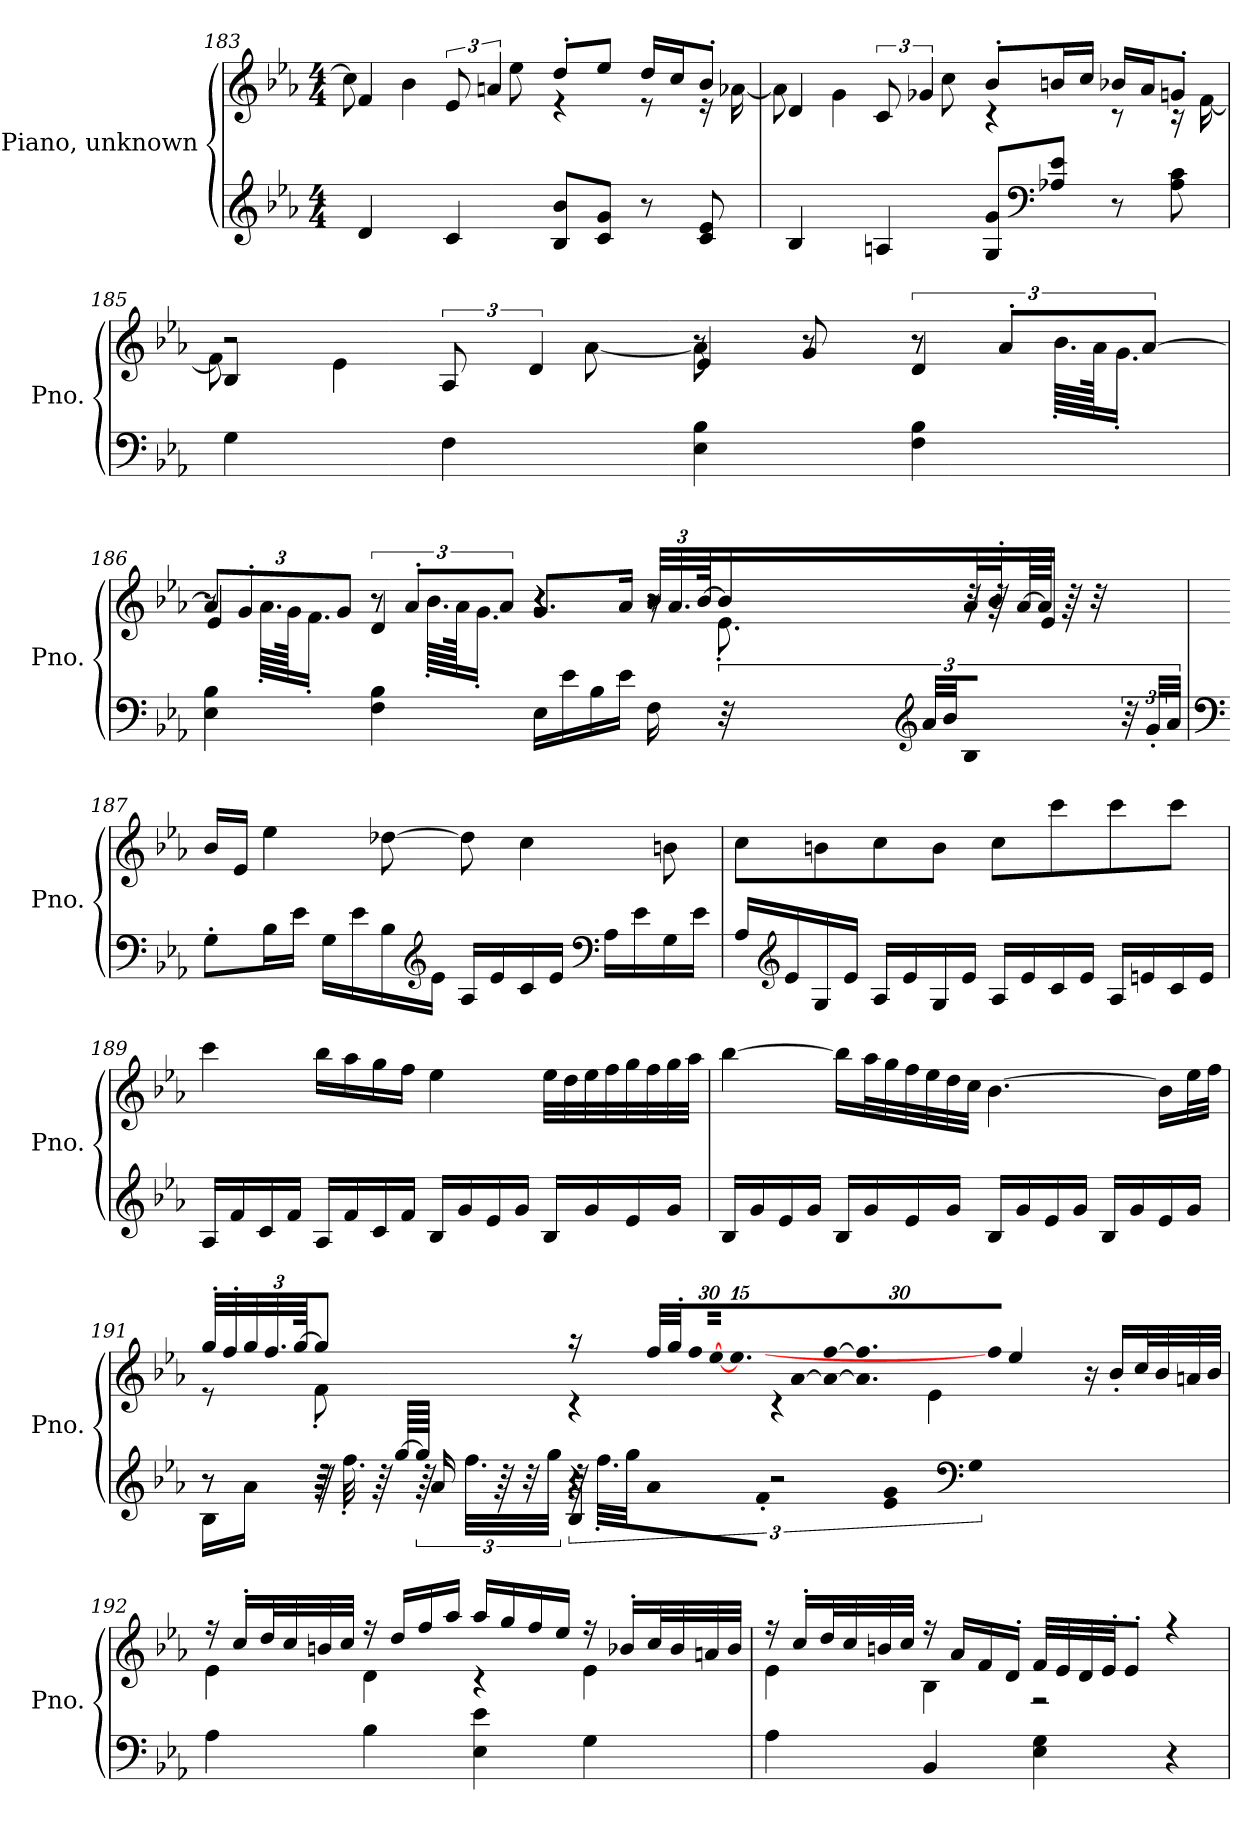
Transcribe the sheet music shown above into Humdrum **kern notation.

**kern	**kern
*part1	*part1
*staff2	*staff1
*I"Piano, unknown	*
*I'Pno.	*
!!LO:PB:g=z
*clefG2	*clefG2
*k[b-e-a-]	*k[b-e-a-]
*M4/4	*M4/4
=183	=183
*	*^
4d/	4f/	8cc\]
.	.	4b-\
4c/	12e-/	.
.	6an/	.
.	.	8ee-\
8B-/ 8b-/L	8dd'/L	4r
8c/ 8g/J	8ee-/J	.
8r	16dd/LL	8r
.	16cc/J	.
8c/ 8e-/	8b-'/J	16r
.	.	[16a-X\
=184	=184	=184
4B-/	4d/	8a-\]
.	.	4g\
4An/	12c/	.
.	6g-X/	.
.	.	8cc\
8G/ 8g/L	8b-'/L	4r
*clefF4	*	*
8A-X/ 8e-/J	16bn/L	.
.	16cc/JJ	.
8r	16b-X/LL	8r
.	16a-/J	.
8A-\ 8c\	8gn'/J	16r
.	.	[16f\
!!LO:LB:g=z
=185	=185	=185
*	*	*^
4G\	4B-/	8f\]	2r
.	.	4e-\	.
4F\	12A-/	.	.
.	6d/	.	.
.	.	[8a-\	.
4E-\ 4B-\	8r	8a-\]	4e-/
.	8g/	8r	.
4F\ 4B-\	12r	8r	4d/
.	12a-'/L	.	.
.	.	64.b-'\LLLL	.
.	.	128a-\JJK	.
.	.	16.g'\JJ	.
.	[12a-/J	.	.
!!LO:LB:g=z	!!	!!
=186	=186	=186	=186
*	*Xbrackettup	*	*
4E-\ 4B-\	12a-/L]	8r	4e-/
.	12g'/	.	.
.	.	64.a-'\LLLL	.
.	.	128g\JJK	.
.	.	16.f'\JJ	.
.	12g/J	.	.
*	*brackettup	*	*
4F\ 4B-\	12r	8r	4d/
.	12a-'/L	.	.
.	.	64.b-'\LLLL	.
.	.	128a-\JJK	.
.	.	16.g'\JJ	.
.	12a-/J	.	.
16E-\LL	8.g/L	4r	4r
16e-\	.	.	.
16B-\	.	.	.
16e-\JJ	16a-/Jk	.	.
*	*Xbrackettup	*	*
16F\	48b-/LLL	16r	8r
.	48.a-/	.	.
.	[96b-/JK	.	.
48r	16b-/]	8.e-'\	.
*clefG2	*	*	*
48a-/LLL	.	.	.
48b-/J	.	.	.
16B-/JJ	32a-/L	.	32r
.	32b-'/J	.	64r
.	.	.	[64a-/LLLL
48r	16e-/JJ	.	64a-/JJJJ]
.	.	.	64r
48g'/LLL	.	.	.
.	.	.	32r
48a-/JJJ	.	.	.
*	*v	*v	*v
!!LO:LB:g=z
=187	=187
*clefF4	*
8G'\L	16b-/LL
.	16e-/JJ
16B-\L	4ee-\
16e-\JJ	.
16G\LL	.
16e-\	.
16B-\	[8dd-X\
*clefG2	*
16e-\JJ	.
16A-/LL	8dd-\]
16e-/	.
16c/	4cc\
16e-/JJ	.
*clefF4	*
16A-\LL	.
16e-\	.
16G\	8bn\
16e-\JJ	.
=188	=188
16A-/LL	8cc\L
*clefG2	*
16e-/	.
16G/	8bn\
16e-/JJ	.
16A-/LL	8cc\
16e-/	.
16G/	8b\J
16e-/JJ	.
16A-/LL	8cc\L
16e-/	.
16c/	8ccc\
16e-/JJ	.
16A-/LL	8ccc\
16en/	.
16c/	8ccc\J
16e/JJ	.
!!LO:LB:g=z
=189	=189
16A-/LL	4ccc\
16f/	.
16c/	.
16f/JJ	.
16A-/LL	16bb-\LL
16f/	16aa-\
16c/	16gg\
16f/JJ	16ff\JJ
16B-/LL	4ee-\
16g/	.
16e-/	.
16g/JJ	.
16B-/LL	32ee-\LLL
.	32dd\
16g/	32ee-\
.	32ff\
16e-/	32gg\
.	32ff\
16g/JJ	32gg\
.	32aa-\JJJ
=190	=190
16B-/LL	[4bb-\
16g/	.
16e-/	.
16g/JJ	.
16B-/LL	16bb-\LL]
16g/	32aa-\L
.	32gg\
16e-/	32ff\
.	32ee-\
16g/JJ	32dd\
.	32cc\JJJ
16B-/LL	[4.b-\
16g/	.
16e-/	.
16g/JJ	.
16B-/LL	.
16g/	.
16e-/	16b-\LL]
16g/JJ	32ee-\L
.	32ff\JJJ
!!LO:LB:g=z
=191	=191
*^	*^
*	*^	*	*
8r	16B-\LL	8r	32gg'/LLL	8r
.	.	.	32ff'/	.
.	16a-\JJ	.	48gg/	.
.	.	.	48.ff/	.
.	.	.	[96gg/JJK	.
32r	64r	16r	8gg/J]	8f'\
.	32.ff'\	.	.	.
64r	.	.	.	.
[64gg/LLLL	.	.	.	.
64gg/JJJJ]	96r	16a-/	.	.
.	48.ff\LLL	.	.	.
64r	.	.	.	.
32r	.	.	.	.
.	48gg\JJJ	.	.	.
4r	96r	4B-'/	16r	4r
.	48.ff'\LLL	.	.	.
.	48gg\J	.	.	.
.	16a-\J	.	32ff/LLL	.
.	.	.	32gg'/	.
!	!	!	!LO:N:vis=64	!
.	8f'\J	.	960%17ff/L	.
!	!	!	!LO:N:vis=64	!
.	.	.	[960%17ee-/	.
.	.	.	1920ryy	.
!	!	!	!LO:N:vis=64.	!
.	.	.	640%17ee-/]	.
!	!	!	!LO:N:vis=256	!
.	.	.	[1920%17a-/K	.
!	!	!	!LO:N:vis=64	!
.	.	.	960%17a-/_ [960%17ff/	.
!	!	!	!LO:N:vis=64.	!
.	.	.	640%17a-/] 640%17ff/_	.
.	.	.	1920ryy	.
!	!	!	!LO:N:vis=256	!
.	.	.	1920%17ff/JJJJk]	.
2r	4e-\ 4g\	2r	4ee-/	4r
*clefF4	*	*	*	*
.	4G\	.	16r	4e-\
.	.	.	16b-'/LL	.
.	.	.	32cc/L	.
.	.	.	32b-/	.
.	.	.	32an/	.
.	.	.	32b-/JJJ	.
*v	*v	*v	*	*
!!LO:PB:g=z	!!
=192	=192	=192
4A-\	16r	4e-\
.	16cc'/LL	.
.	32dd/L	.
.	32cc/	.
.	32bn/	.
.	32cc/JJJ	.
4B-\	16r	4d\
.	16dd/LL	.
.	16ff/	.
.	16aa-/JJ	.
4E-\ 4e-\	16aa-/LL	4r
.	16gg/	.
.	16ff/	.
.	16ee-/JJ	.
4G\	16r	4e-\
.	16b-X'/LL	.
.	32cc/L	.
.	32b-/	.
.	32an/	.
.	32b-/JJJ	.
=193	=193	=193
4A-\	16r	4e-\
.	16cc'/LL	.
.	32dd/L	.
.	32cc/	.
.	32bn/	.
.	32cc/JJJ	.
4BB-/	16r	4B-\
.	16a-/LL	.
.	16f/	.
.	16d'/JJ	.
4E-\ 4G\	32f/LLL	2r
.	32e-/	.
.	32d/	.
.	32e-'/JJ	.
.	8e-'/J	.
4r	4r	.
*	*v	*v
=	=
*-	*-
